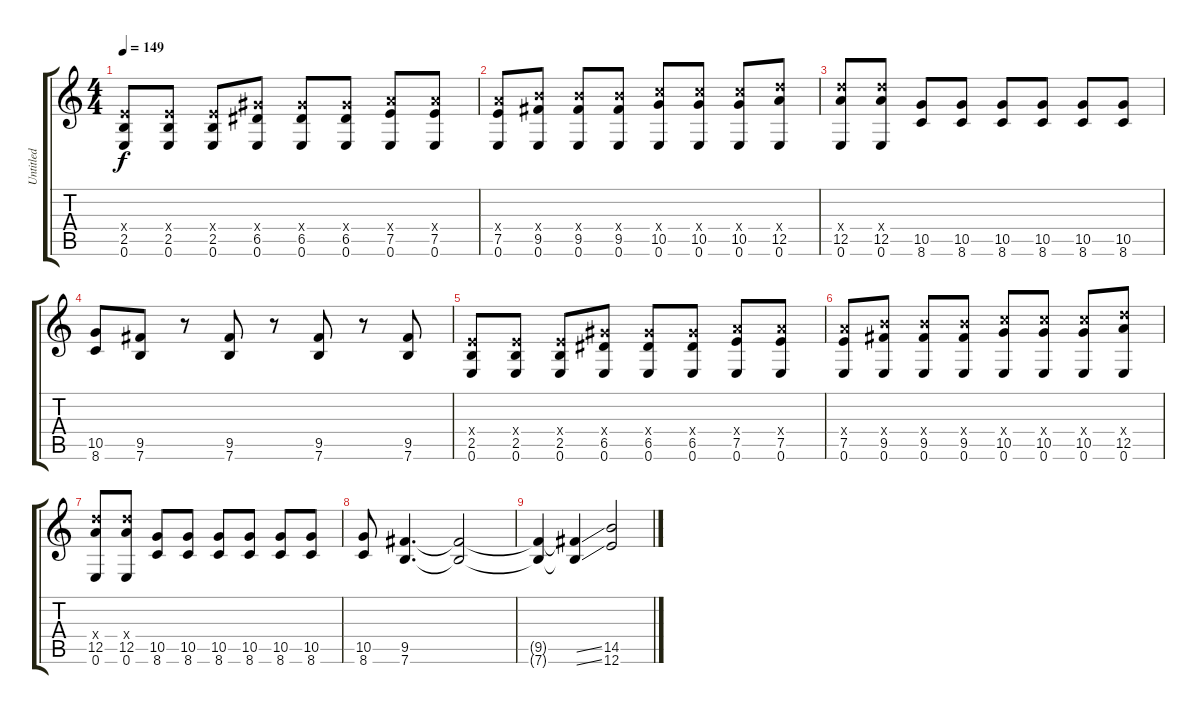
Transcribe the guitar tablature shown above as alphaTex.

\track ("Untitled" "Untitled") {instrument overdrivenguitar}
\staff {score tabs}
\tuning (E4 B3 G3 D3 A2 E2) {hide}
\ts (4 4)
\tempo 149
\clef g2
\ks c
(2.4{x} 2.5 0.6).8{dy f} (2.4{x} 2.5 0.6).8 (2.4{x} 2.5 0.6).8 (6.4{x} 6.5 0.6).8 (6.4{x} 6.5 0.6).8 (6.4{x} 6.5 0.6).8 (7.4{x} 7.5 0.6).8 (7.4{x} 7.5 0.6).8 |
(7.4{x} 7.5 0.6).8 (9.4{x} 9.5 0.6).8 (9.4{x} 9.5 0.6).8 (9.4{x} 9.5 0.6).8 (10.4{x} 10.5 0.6).8 (10.4{x} 10.5 0.6).8 (10.4{x} 10.5 0.6).8 (12.4{x} 12.5 0.6).8 |
(12.4{x} 12.5 0.6).8 (12.4{x} 12.5 0.6).8 (10.5 8.6).8 (10.5 8.6).8 (10.5 8.6).8 (10.5 8.6).8 (10.5 8.6).8 (10.5 8.6).8 |
(10.5 8.6).8 (9.5 7.6).8 r.8 (9.5 7.6).8 r.8 (9.5 7.6).8 r.8 (9.5 7.6).8 |
(2.4{x} 2.5 0.6).8 (2.4{x} 2.5 0.6).8 (2.4{x} 2.5 0.6).8 (6.4{x} 6.5 0.6).8 (6.4{x} 6.5 0.6).8 (6.4{x} 6.5 0.6).8 (7.4{x} 7.5 0.6).8 (7.4{x} 7.5 0.6).8 |
(7.4{x} 7.5 0.6).8 (9.4{x} 9.5 0.6).8 (9.4{x} 9.5 0.6).8 (9.4{x} 9.5 0.6).8 (10.4{x} 10.5 0.6).8 (10.4{x} 10.5 0.6).8 (10.4{x} 10.5 0.6).8 (12.4{x} 12.5 0.6).8 |
(12.4{x} 12.5 0.6).8 (12.4{x} 12.5 0.6).8 (10.5 8.6).8 (10.5 8.6).8 (10.5 8.6).8 (10.5 8.6).8 (10.5 8.6).8 (10.5 8.6).8 |
(10.5 8.6).8 (9.5 7.6).4{d} (9.5{t} 7.6{t}).2 |
(9.5{t} 7.6{t}).4 (9.5{ss t} 7.6{ss t}).4 (14.5 12.6).2
